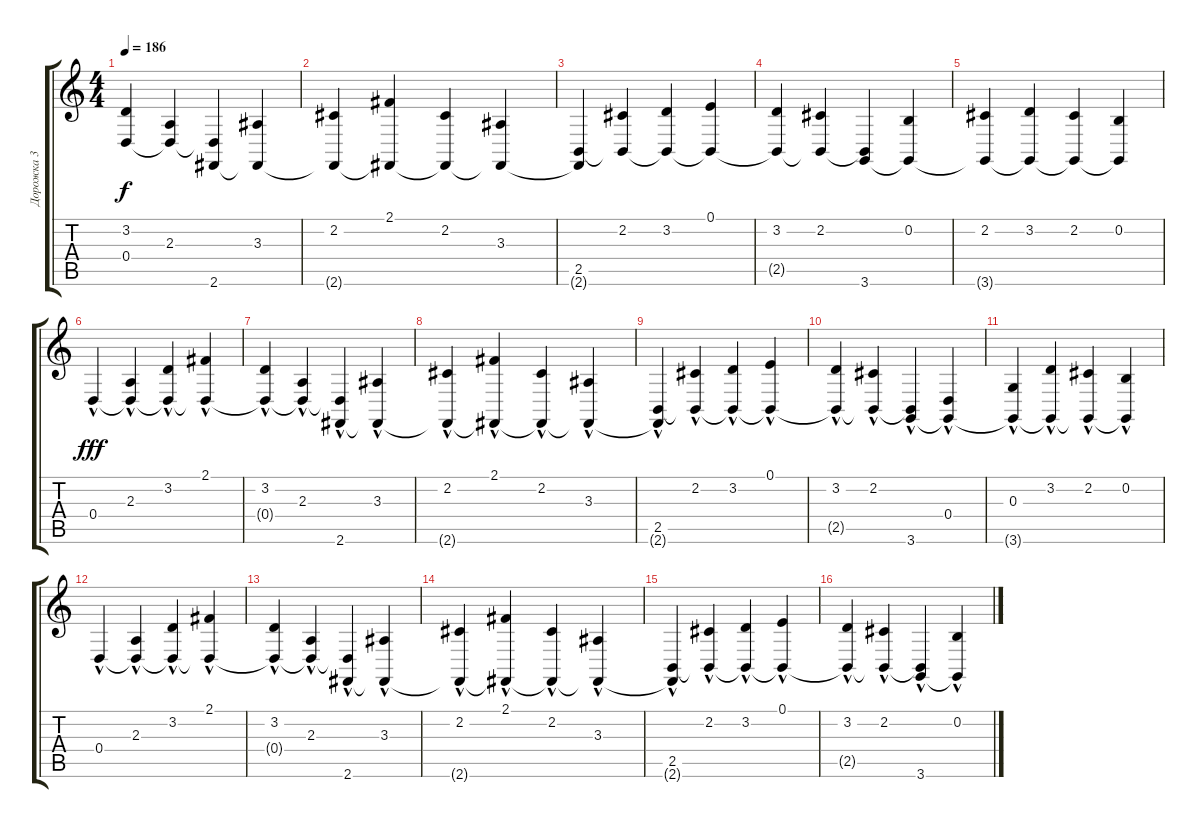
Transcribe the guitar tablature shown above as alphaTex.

\track ("Дорожка 3" "Дорожка 3") {instrument electricgrandpiano}
\staff {score tabs}
\tuning (E4 B3 G3 D3 A2 E2) {hide}
\ts (4 4)
\tempo 186
\clef g2
\ks c
(3.2 0.4{t}).4{dy f} (2.3 0.4{t}).4 (0.4{t} 2.6).4 (3.3 2.6{t}).4 |
(2.2 2.6{t}).4 (2.1 2.6{t}).4 (2.2 2.6{t}).4 (3.3 2.6{t}).4 |
(2.5 2.6{t}).4 (2.2 2.5{t}).4 (3.2 2.5{t}).4 (0.1 2.5{t}).4 |
(3.2 2.5{t}).4 (2.2 2.5{t}).4 (2.5{t} 3.6).4 (0.2 3.6{t}).4 |
(2.2 3.6{t}).4 (3.2 3.6{t}).4 (2.2 3.6{t}).4 (0.2 3.6{t}).4 |
0.4{hac}.4{dy fff} (2.3{hac} 0.4{t}).4 (3.2{hac} 0.4{t}).4 (2.1{hac} 0.4{t}).4 |
(3.2{hac} 0.4{t}).4 (2.3{hac} 0.4{t}).4 (0.4{t} 2.6{hac}).4 (3.3{hac} 2.6{t}).4 |
(2.2{hac} 2.6{t}).4 (2.1{hac} 2.6{t}).4 (2.2{hac} 2.6{t}).4 (3.3{hac} 2.6{t}).4 |
(2.5{hac} 2.6{t}).4 (2.2{hac} 2.5{t}).4 (3.2{hac} 2.5{t}).4 (0.1{hac} 2.5{t}).4 |
(3.2{hac} 2.5{t}).4 (2.2{hac} 2.5{t}).4 (2.5{t} 3.6{hac}).4 (0.4{hac} 3.6{t}).4 |
(0.3{hac} 3.6{t}).4 (3.2{hac} 3.6{t}).4 (2.2{hac} 3.6{t}).4 (0.2{hac} 3.6{t}).4 |
0.4{hac}.4 (2.3{hac} 0.4{t}).4 (3.2{hac} 0.4{t}).4 (2.1{hac} 0.4{t}).4 |
(3.2{hac} 0.4{t}).4 (2.3{hac} 0.4{t}).4 (0.4{t} 2.6{hac}).4 (3.3{hac} 2.6{t}).4 |
(2.2{hac} 2.6{t}).4 (2.1{hac} 2.6{t}).4 (2.2{hac} 2.6{t}).4 (3.3{hac} 2.6{t}).4 |
(2.5{hac} 2.6{t}).4 (2.2{hac} 2.5{t}).4 (3.2{hac} 2.5{t}).4 (0.1{hac} 2.5{t}).4 |
(3.2{hac} 2.5{t}).4 (2.2{hac} 2.5{t}).4 (2.5{t} 3.6{hac}).4 (0.2{hac} 3.6{t}).4
